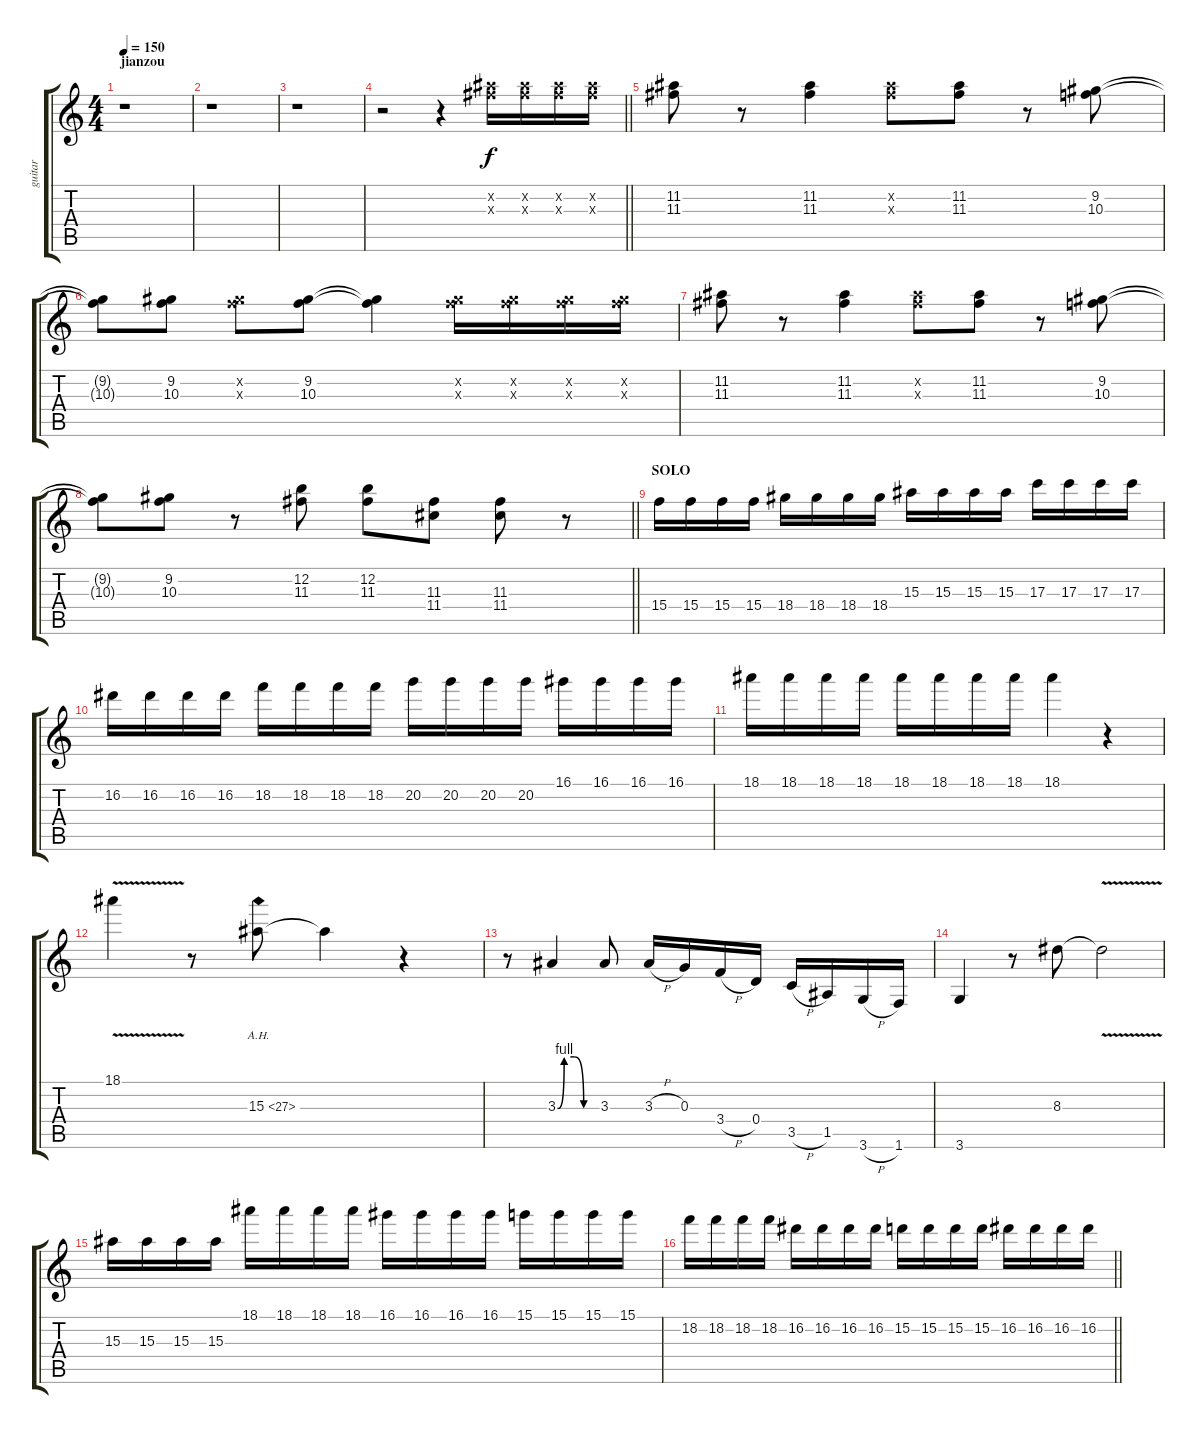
\track ("guitar" "guitar") {instrument overdrivenguitar}
\staff {score tabs}
\tuning (E4 B3 G3 D3 A2 E2) {hide}
\ts (4 4)
\section ("" "jianzou")
\tempo 150
\clef g2
\ks c
r.1{dy f} |
r.1 |
r.1 |
\barLineRight lightlight
r.2 r.4 (11.2{x} 11.3{x}).16 (11.2{x} 11.3{x}).16 (11.2{x} 11.3{x}).16 (11.2{x} 11.3{x}).16 |
(11.2 11.3).8 r.8 (11.2 11.3).4 (11.2{x} 11.3{x}).8 (11.2 11.3).8 r.8 (9.2 10.3).8 |
(9.2{t} 10.3{t}).8 (9.2 10.3).8 (9.2{x} 10.3{x}).8 (9.2 10.3).8 (9.2{t} 10.3{t}).4 (9.2{x} 10.3{x}).16 (9.2{x} 10.3{x}).16 (9.2{x} 10.3{x}).16 (9.2{x} 10.3{x}).16 |
(11.2 11.3).8 r.8 (11.2 11.3).4 (11.2{x} 11.3{x}).8 (11.2 11.3).8 r.8 (9.2 10.3).8 |
\barLineRight lightlight
(9.2{t} 10.3{t}).8 (9.2 10.3).8 r.8 (12.2 11.3).8 (12.2 11.3).8 (11.3 11.4).8 (11.3 11.4).8 r.8 |
\section ("" "SOLO")
15.4.16 15.4.16 15.4.16 15.4.16 18.4.16 18.4.16 18.4.16 18.4.16 15.3.16 15.3.16 15.3.16 15.3.16 17.3.16 17.3.16 17.3.16 17.3.16 |
16.2.16 16.2.16 16.2.16 16.2.16 18.2.16 18.2.16 18.2.16 18.2.16 20.2.16 20.2.16 20.2.16 20.2.16 16.1.16 16.1.16 16.1.16 16.1.16 |
18.1.16 18.1.16 18.1.16 18.1.16 18.1.16 18.1.16 18.1.16 18.1.16 18.1.4 r.4 |
18.1{v}.4 r.8 15.3{ah 12}.8 15.3{t}.4 r.4 |
r.8 3.3{be (custom 0 0 10 4 25 4 40 0 60 0)}.4 3.3.8 3.3{h}.16 0.3.16 3.4{h}.16 0.4.16 3.5{h}.16 1.5.16 3.6{h}.16 1.6.16 |
3.6.4 r.8 8.3.8 8.3{v t}.2 |
15.3.16 15.3.16 15.3.16 15.3.16 18.1.16 18.1.16 18.1.16 18.1.16 16.1.16 16.1.16 16.1.16 16.1.16 15.1.16 15.1.16 15.1.16 15.1.16 |
\barLineRight lightlight
18.2.16 18.2.16 18.2.16 18.2.16 16.2.16 16.2.16 16.2.16 16.2.16 15.2.16 15.2.16 15.2.16 15.2.16 16.2.16 16.2.16 16.2.16 16.2.16
